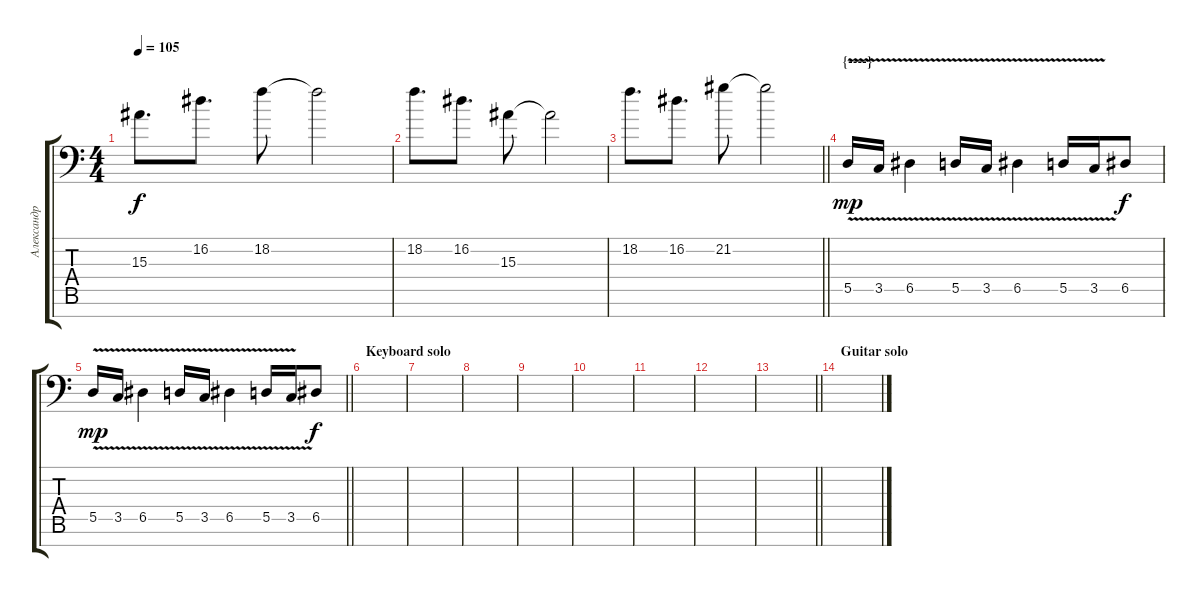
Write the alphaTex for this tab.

\track ("Александр \"Wish\" Андрюхин" "Александр ") {instrument harpsichord}
\staff {score tabs}
\tuning (E4 B3 G3 D3 A2 E2 C-1) {hide}
\ts (4 4)
\tempo 105
\clef f4
\ks c
15.3.8{d dy f} 16.2.8{d} 18.2.8 18.2{t}.2 |
18.2.8{d} 16.2.8{d} 15.3.8 15.3{t}.2 |
\barLineRight lightlight
18.2.8{d} 16.2.8{d} 21.2.8 21.2{t}.2 |
\section ("" "{----}")
5.5{v}.16{dy mp instrument fx4atmosphere} 3.5{v}.16 6.5{v}.4 5.5{v}.16 3.5{v}.16 6.5{v}.4 5.5{v}.16 3.5{v}.16 6.5.8{dy f} |
\barLineRight lightlight
5.5{v}.16{dy mp} 3.5{v}.16 6.5{v}.4 5.5{v}.16 3.5{v}.16 6.5{v}.4 5.5{v}.16 3.5{v}.16 6.5.8{dy f} |
\section ("" "Keyboard solo")
|
|
|
|
|
|
|
\barLineRight lightlight
|
\section ("" "Guitar solo")
